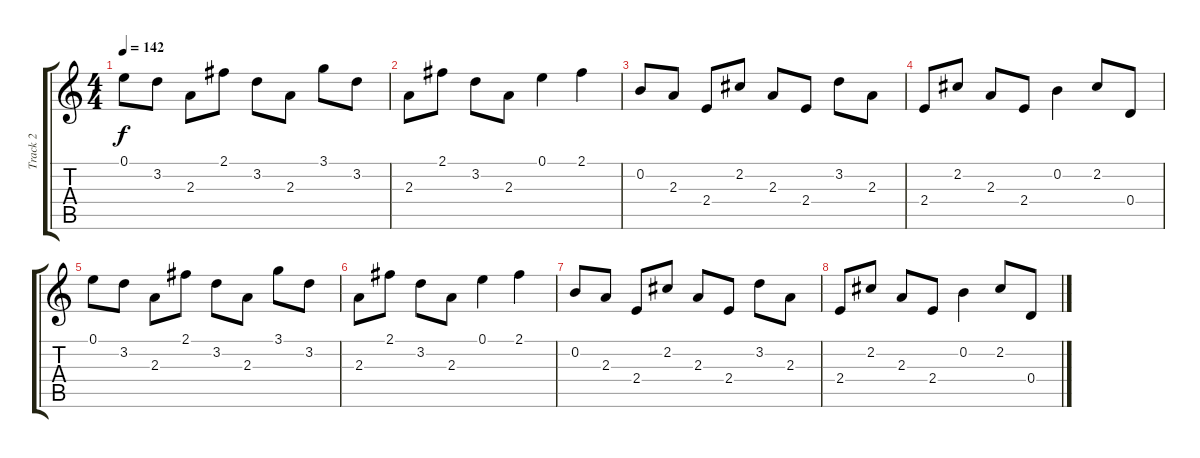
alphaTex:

\track ("Track 2" "Track 2") {instrument electricguitarclean}
\staff {score tabs}
\tuning (E4 B3 G3 D3 A2 E2) {hide}
\ts (4 4)
\tempo 142
\clef g2
\ks c
0.1.8{dy f instrument distortionguitar} 3.2.8 2.3.8 2.1.8 3.2.8 2.3.8 3.1.8 3.2.8 |
2.3.8 2.1.8 3.2.8 2.3.8 0.1.4 2.1.4 |
0.2.8 2.3.8 2.4.8 2.2.8 2.3.8 2.4.8 3.2.8 2.3.8 |
2.4.8 2.2.8 2.3.8 2.4.8 0.2.4 2.2.8 0.4.8 |
0.1.8{instrument distortionguitar} 3.2.8 2.3.8 2.1.8 3.2.8 2.3.8 3.1.8 3.2.8 |
2.3.8 2.1.8 3.2.8 2.3.8 0.1.4 2.1.4 |
0.2.8 2.3.8 2.4.8 2.2.8 2.3.8 2.4.8 3.2.8 2.3.8 |
2.4.8 2.2.8 2.3.8 2.4.8 0.2.4 2.2.8 0.4.8
